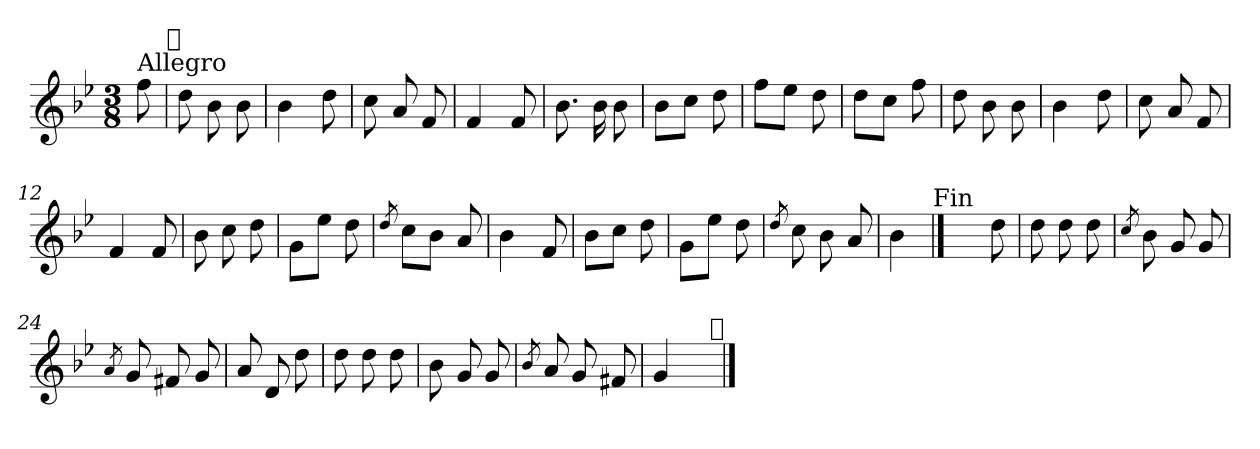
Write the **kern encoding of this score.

**kern
*part1
*staff1
*clefG2
*k[b-e-]
*B-:
*M3/8
=
!LO:TX:a:t=Allegro
8ff\
!LO:TX:a:t=𝄋
=1
8dd\
8b-\
8b-\
=2
4b-\
8dd\
=3
8cc\
8a/
8f/
=4
4f/
8f/
=5
8.b-\
16b-\
8b-\
=6
8b-\L
8cc\J
8dd\
=7
8ff\L
8ee-\J
8dd\
=8
8dd\L
8cc\J
8ff\
=9
8dd\
8b-\
8b-\
=10
4b-\
8dd\
!!LO:LB:g=z
=11
8cc\
8a/
8f/
=12
4f/
8f/
=13
8b-\
8cc\
8dd\
=14
8g\L
8ee-\J
8dd\
=15
8qdd/
8cc\L
8b-\J
8a/
=16
4b-\
8f/
=17
8b-\L
8cc\J
8dd\
=18
8g\L
8ee-\J
8dd\
=19
8qdd/
8cc\
8b-\
8a/
=20
4b-\
!LO:TX:a:t=Fin
==21
4ryy
8dd\
!!LO:LB:g=z
=22
8dd\
8dd\
8dd\
=23
8qcc/
8b-\
8g/
8g/
=24
8qa/
8g/
8f#X/
8g/
=25
8a/
8d/
8dd\
=26
8dd\
8dd\
8dd\
=27
8b-\
8g/
8g/
=28
8qb-/
8a/
8g/
8f#X/
=29
4g/
8ryy
!LO:TX:a:t=𝄋
==
*-
